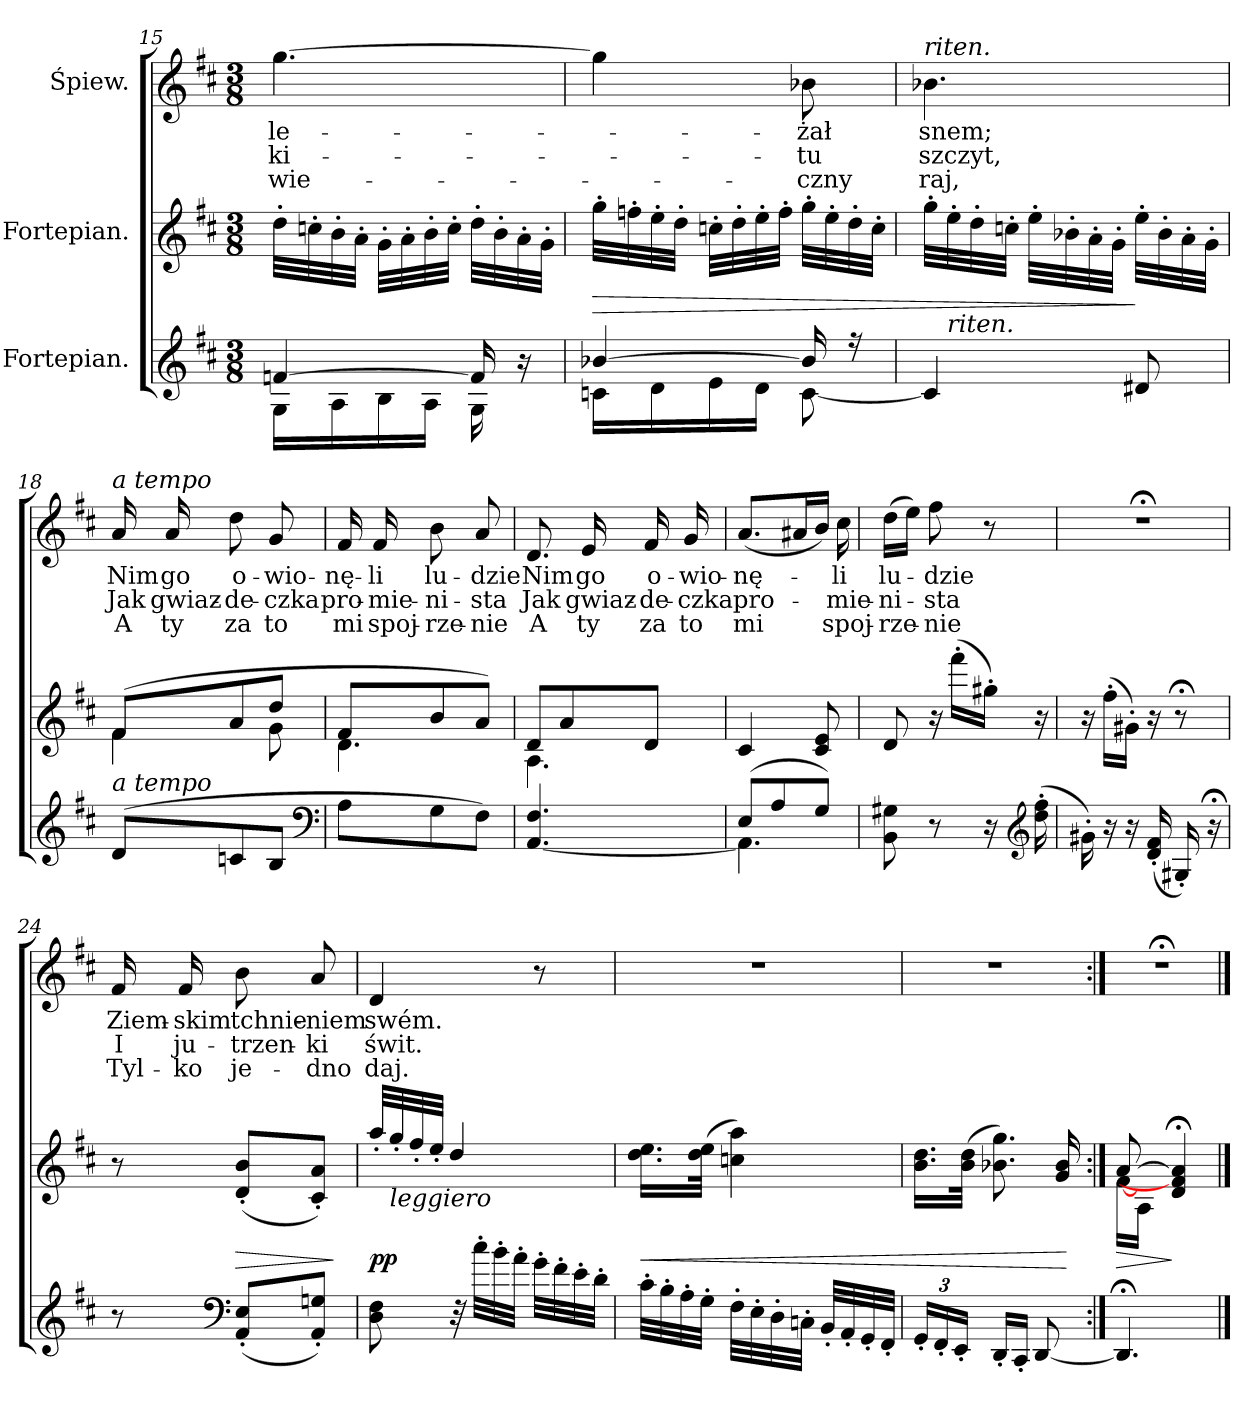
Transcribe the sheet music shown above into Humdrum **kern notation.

**kern	**kern	**dynam	**kern	**text	**text	**text
*part3	*part2	*part2	*part1	*part1	*part1	*part1
*staff3	*staff2	*staff2	*staff1	*staff1	*staff1	*staff1
*I"Fortepian.	*I"Fortepian.	*	*I"Śpiew.	*	*	*
*clefG2	*clefG2	*	*clefG2	*	*	*
*k[f#c#]	*k[f#c#]	*	*k[f#c#]	*	*	*
*D:	*D:	*	*D:	*	*	*
*M3/8	*M3/8	*	*M3/8	*	*	*
=15	=15	=15	=15	=15	=15	=15
*^	*	*	*	*	*	*
[4fn/	16G\LL	32dd'\LLL	.	[4.gg\	le-	-ki-	wie-
.	.	32ccn'\	.	.	.	.	.
.	16A\	32b'\	.	.	.	.	.
.	.	32a'\JJJ	.	.	.	.	.
.	16B\	32g'\LLL	.	.	.	.	.
.	.	32a'\	.	.	.	.	.
.	16A\JJ	32b'\	.	.	.	.	.
.	.	32cc'\JJJ	.	.	.	.	.
16f/]	16G\	32dd'\LLL	.	.	.	.	.
.	.	32b'\	.	.	.	.	.
16r	16ryy	32a'\	.	.	.	.	.
.	.	32g'\JJJ	.	.	.	.	.
=16	=16	=16	=16	=16	=16	=16	=16
!	!	!	!LO:HP:b	!	!	!	!
[4b-X/	16cn\LL	32gg'\LLL	>	4gg\]	.	.	.
.	.	32ffn'\	.	.	.	.	.
.	16d\	32ee'\	.	.	.	.	.
.	.	32dd'\JJJ	.	.	.	.	.
.	16e\	32ccn'\LLL	.	.	.	.	.
.	.	32dd'\	.	.	.	.	.
.	16d\JJ	32ee'\	.	.	.	.	.
.	.	32ff'\JJJ	.	.	.	.	.
16b-/]	[8c\	32gg'\LLL	.	8b-X\	-żał	-tu	-czny
.	.	32ee'\	.	.	.	.	.
16r	.	32dd'\	.	.	.	.	.
.	.	32cc'\JJJ	.	.	.	.	.
*v	*v	*	*	*	*	*	*
=17	=17	=17	=17	=17	=17	=17
!	!	!	!LO:TX:a:i:t=riten.	!	!	!
4cn/]	32gg'\LLL	.	4.b-X\	snem;	szczyt,	raj,
!	!LO:TX:b:i:t=riten.	!	!	!	!	!
.	32ee'\	.	.	.	.	.
.	32dd'\	.	.	.	.	.
.	32ccn'\JJJ	.	.	.	.	.
.	32ee'\LLL	.	.	.	.	.
.	32b-X'\	.	.	.	.	.
.	32a'\	.	.	.	.	.
.	32g'\JJJ	.	.	.	.	.
8d#X/	32ee'\LLL	]	.	.	.	.
.	32b-'\	.	.	.	.	.
.	32a'\	.	.	.	.	.
.	32g'\JJJ	.	.	.	.	.
=18	=18	=18	=18	=18	=18	=18
*	*^	*	*	*	*	*
!	!	!	!	!LO:TX:a:i:t=a tempo	!	!	!
!LO:TX:a:i:t=a tempo	!	!	!	!	!	!	!
(8d/L	(8f#/L	4f#\	.	16a/	Nim	Jak	A
.	.	.	.	16a/	go	gwiaz-	ty
8cn/	8a/	.	.	8dd\	o-	-de-	za
8B/J	8dd/J	8g\	.	8g/	-wio-	-czka	to
*clefF4	*	*	*	*	*	*	*
=19	=19	=19	=19	=19	=19	=19	=19
8A\L	8f#/L	4.d\	.	16f#/	-nę-	pro-	mi
.	.	.	.	16f#/	-li	-mie-	spoj-
8G\	8b/	.	.	8b\	lu-	-ni-	-rze-
8F#\J)	8a/J)	.	.	8a/	-dzie	-sta	-nie
=20	=20	=20	=20	=20	=20	=20	=20
[4.AA/ 4.F#/	8d/L	4.A\	.	8.d/	Nim	Jak	A
.	8a/	.	.	.	.	.	.
.	.	.	.	16e/	go	gwiaz-	ty
.	8d/J	.	.	16f#/	o-	-de-	za
.	.	.	.	16g/	-wio-	-czka	to
*	*v	*v	*	*	*	*	*
=21	=21	=21	=21	=21	=21	=21
*^	*	*	*	*	*	*
(8E/L	4.AA\]	4c#/	.	(8.a/L	-nę-	pro-	mi
8A/	.	.	.	.	.	.	.
.	.	.	.	16a#X/L	.	.	.
8G/J)	.	8c#/ 8e/	.	16b/JJ)	.	.	.
.	.	.	.	16cc#\	li	-mie-	spoj-
*v	*v	*	*	*	*	*	*
=22	=22	=22	=22	=22	=22	=22
8BB\ 8G#X\	8d/	.	(16dd\LL	lu-	-ni-	-rze-
.	.	.	16ee\JJ)	.	.	.
8r	16r	.	8ff#\	-dzie	-sta	-nie
.	(16fff#'\LL	.	.	.	.	.
16r	16gg#X'\JJ)	.	8r	.	.	.
*clefG2	*	*	*	*	*	*
(16dd'\ 16ff#'\	16r	.	.	.	.	.
=23	=23	=23	=23	=23	=23	=23
16g#X'\)	16r	.	4.r;<	.	.	.
16r	(16ff#'\LL	.	.	.	.	.
16r	16g#X'\JJ)	.	.	.	.	.
(16d'/ 16f#'/	16r	.	.	.	.	.
16G#X'/)	8r;<	.	.	.	.	.
16r;<	.	.	.	.	.	.
=24	=24	=24	=24	=24	=24	=24
8r	8r	.	16f#/	Ziem-	I	Tyl-
.	.	.	16f#/	-skim	ju-	-ko
*clefF4	*	*	*	*	*	*
!	!	!LO:HP:b	!	!	!	!
(8AA'/ 8E'/L	(8d'/ 8b'/L	>	8b\	tchnie-	-trzen-	je-
8AA'/ 8Gn'/J)	8c#'/ 8a'/J)	.	8a/	-niem	-ki	-dno
.	.	]	.	.	.	.
=25	=25	=25	=25	=25	=25	=25
!	!	!LO:DY:b	!	!	!	!
8D\ 8F#\	32aa'/LLL	pp	4d/	swém.	świt.	daj.
!	!LO:TX:b:i:t=leggiero	!	!	!	!	!
.	32gg'/	.	.	.	.	.
.	32ff#'/	.	.	.	.	.
.	32ee'/JJJ	.	.	.	.	.
32r	4dd/	.	.	.	.	.
32cc#'\LLL	.	.	.	.	.	.
32b'\	.	.	.	.	.	.
32a'\JJJ	.	.	.	.	.	.
32g'\LLL	.	.	8r	.	.	.
32f#'\	.	.	.	.	.	.
32e'\	.	.	.	.	.	.
32d'\JJJ	.	.	.	.	.	.
=26	=26	=26	=26	=26	=26	=26
!	!	!LO:HP:b	!	!	!	!
32c#'\LLL	16.dd\ 16.ee\LL	<	4.r	.	.	.
32B'\	.	.	.	.	.	.
32A'\	.	.	.	.	.	.
32G'\JJJ	(32dd\ 32ee\JJk	.	.	.	.	.
32F#'\LLL	4ccn\ 4aa\)	.	.	.	.	.
32E'\	.	.	.	.	.	.
32D'\	.	.	.	.	.	.
32Cn'\JJJ	.	.	.	.	.	.
32BB'/LLL	.	.	.	.	.	.
32AA'/	.	.	.	.	.	.
32GG'/	.	.	.	.	.	.
32FF#'/JJJ	.	.	.	.	.	.
=27	=27	=27	=27	=27	=27	=27
24GG'/LL	16.b\ 16.dd\LL	.	4.r	.	.	.
24FF#'/	.	.	.	.	.	.
24EE'/JJ	.	.	.	.	.	.
.	(32b\ 32dd\JJk	.	.	.	.	.
16DD'/LL	8.b-X\ 8.gg\)	.	.	.	.	.
16CC#'/JJ	.	.	.	.	.	.
[8DD/	.	.	.	.	.	.
.	16g/ 16b-/	.	.	.	.	.
.	.	[	.	.	.	.
=28:|!	=28:|!	=28:|!	=28:|!	=28:|!	=28:|!	=28:|!
*	*^	*	*	*	*	*
!	!	!	!LO:HP:b	!	!	!	!
4.DD;</]	[8a/	[16f#\LL	>	4.r;<	.	.	.
.	.	16A\JJ	.	.	.	.	.
.	4d;</ 4f#];</ 4a];</	4dyy	]	.	.	.	.
*	*v	*v	*	*	*	*	*
==	==	==	==	==	==	==
*-	*-	*-	*-	*-	*-	*-
